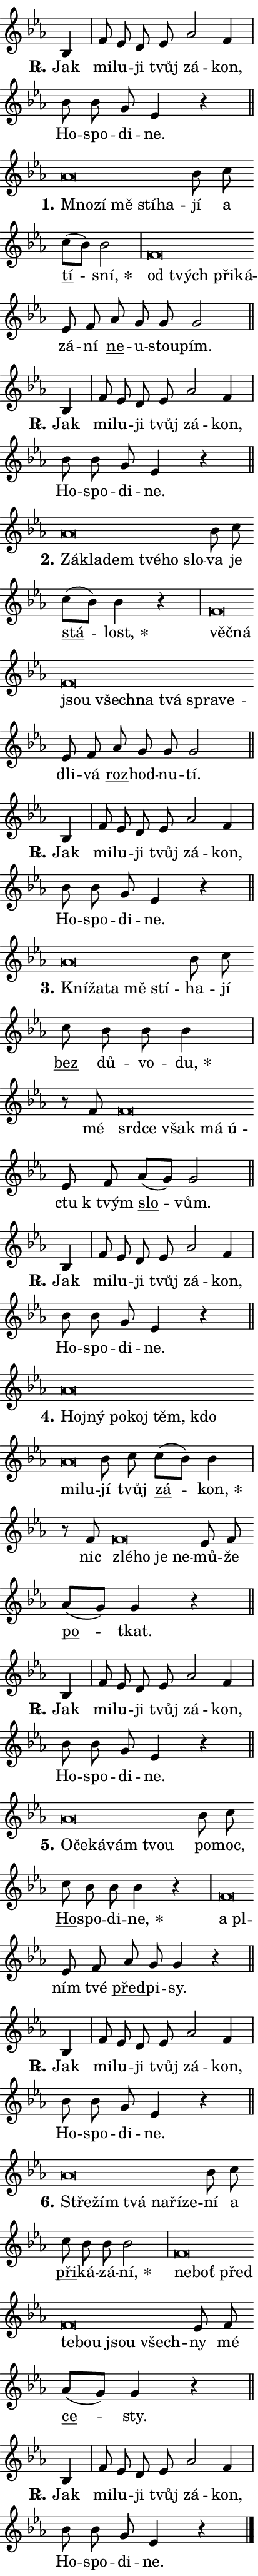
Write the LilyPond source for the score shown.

\version "2.24.0"
\header { tagline = "" }
\paper {
  indent = 0\cm
  top-margin = 0\cm
  right-margin = 0.13\cm % to fit lyric hyphens
  bottom-margin = 0\cm
  left-margin = 0\cm
  paper-width = 7\cm
  page-breaking = #ly:one-page-breaking
  system-system-spacing.basic-distance = #11
  score-system-spacing.basic-distance = #11
  ragged-last = ##f
}


%% Author: Thomas Morley
%% https://lists.gnu.org/archive/html/lilypond-user/2020-05/msg00002.html
#(define (line-position grob)
"Returns position of @var[grob} in current system:
   @code{'start}, if at first time-step
   @code{'end}, if at last time-step
   @code{'middle} otherwise
"
  (let* ((col (ly:item-get-column grob))
         (ln (ly:grob-object col 'left-neighbor))
         (rn (ly:grob-object col 'right-neighbor))
         (col-to-check-left (if (ly:grob? ln) ln col))
         (col-to-check-right (if (ly:grob? rn) rn col))
         (break-dir-left
           (and
             (ly:grob-property col-to-check-left 'non-musical #f)
             (ly:item-break-dir col-to-check-left)))
         (break-dir-right
           (and
             (ly:grob-property col-to-check-right 'non-musical #f)
             (ly:item-break-dir col-to-check-right))))
        (cond ((eqv? 1 break-dir-left) 'start)
              ((eqv? -1 break-dir-right) 'end)
              (else 'middle))))

#(define (tranparent-at-line-position vctor)
  (lambda (grob)
  "Relying on @code{line-position} select the relevant enry from @var{vctor}.
Used to determine transparency,"
    (case (line-position grob)
      ((end) (not (vector-ref vctor 0)))
      ((middle) (not (vector-ref vctor 1)))
      ((start) (not (vector-ref vctor 2))))))

noteHeadBreakVisibility =
#(define-music-function (break-visibility)(vector?)
"Makes @code{NoteHead}s transparent relying on @var{break-visibility}"
#{
  \override NoteHead.transparent =
    #(tranparent-at-line-position break-visibility)
#})

#(define delete-ledgers-for-transparent-note-heads
  (lambda (grob)
    "Reads whether a @code{NoteHead} is transparent.
If so this @code{NoteHead} is removed from @code{'note-heads} from
@var{grob}, which is supposed to be @code{LedgerLineSpanner}.
As a result ledgers are not printed for this @code{NoteHead}"
    (let* ((nhds-array (ly:grob-object grob 'note-heads))
           (nhds-list
             (if (ly:grob-array? nhds-array)
                 (ly:grob-array->list nhds-array)
                 '()))
           ;; Relies on the transparent-property being done before
           ;; Staff.LedgerLineSpanner.after-line-breaking is executed.
           ;; This is fragile ...
           (to-keep
             (remove
               (lambda (nhd)
                 (ly:grob-property nhd 'transparent #f))
               nhds-list)))
      ;; TODO find a better method to iterate over grob-arrays, similiar
      ;; to filter/remove etc for lists
      ;; For now rebuilt from scratch
      (set! (ly:grob-object grob 'note-heads)  '())
      (for-each
        (lambda (nhd)
          (ly:pointer-group-interface::add-grob grob 'note-heads nhd))
        to-keep))))

squashNotes = {
  \override NoteHead.X-extent = #'(-0.2 . 0.2)
  \override NoteHead.Y-extent = #'(-0.75 . 0)
  \override NoteHead.stencil =
    #(lambda (grob)
       (let ((pos (ly:grob-property grob 'staff-position)))
         (begin
           (if (< pos -7) (display "ERROR: Lower brevis then expected\n") (display ""))
           (if (<= pos -6) ly:text-interface::print ly:note-head::print))))
}
unSquashNotes = {
  \revert NoteHead.X-extent
  \revert NoteHead.Y-extent
  \revert NoteHead.stencil
}

hideNotes = \noteHeadBreakVisibility #begin-of-line-visible
unHideNotes = \noteHeadBreakVisibility #all-visible

% work-around for resetting accidentals
% https://lilypond.org/doc/v2.23/Documentation/notation/displaying-rhythms#unmetered-music
cadenzaMeasure = {
  \cadenzaOff
  \partial 1024 s1024
  \cadenzaOn
}

#(define-markup-command (accent layout props text) (markup?)
  "Underline accented syllable"
  (interpret-markup layout props
    #{\markup \override #'(offset . 4.3) \underline { #text }#}))

responsum = \markup \concat {
  "R" \hspace #-1.05 \path #0.1 #'((moveto 0 0.07) (lineto 0.9 0.8)) \hspace #0.05 "."
}

spaceSize = #0.6828661417322834 % exact space size for TeX Gyre Schola

\layout {
  \context {
    \Staff
    \remove "Time_signature_engraver"
    \override LedgerLineSpanner.after-line-breaking = #delete-ledgers-for-transparent-note-heads
  }
  \context {
    \Lyrics {
      \override LyricSpace.minimum-distance = \spaceSize
      \override LyricText.font-name = #"TeX Gyre Schola"
      \override LyricText.font-size = 1
      \override StanzaNumber.font-name = #"TeX Gyre Schola Bold"
      \override StanzaNumber.font-size = 1
    }
  }
  \context {
    \Score 
    \override NoteHead.text =
      #(lambda (grob) 
        (let ((pos (ly:grob-property grob 'staff-position)))
          #{\markup {
            \combine
              \halign #-0.55 \raise #(if (= pos -6) 0 0.5) \override #'(thickness . 2) \draw-line #'(3.2 . 0)
              \musicglyph "noteheads.sM1"
          }#}))
  }
}

% magnetic-lyrics.ily
%
%   written by
%     Jean Abou Samra <jean@abou-samra.fr>
%     Werner Lemberg <wl@gnu.org>
%
%   adapted by
%     Jiri Hon <jiri.hon@gmail.com>
%
% Version 2022-Apr-15

% https://www.mail-archive.com/lilypond-user@gnu.org/msg149350.html

#(define (Left_hyphen_pointer_engraver context)
   "Collect syllable-hyphen-syllable occurrences in lyrics and store
them in properties.  This engraver only looks to the left.  For
example, if the lyrics input is @code{foo -- bar}, it does the
following.

@itemize @bullet
@item
Set the @code{text} property of the @code{LyricHyphen} grob between
@q{foo} and @q{bar} to @code{foo}.

@item
Set the @code{left-hyphen} property of the @code{LyricText} grob with
text @q{foo} to the @code{LyricHyphen} grob between @q{foo} and
@q{bar}.
@end itemize

Use this auxiliary engraver in combination with the
@code{lyric-@/text::@/apply-@/magnetic-@/offset!} hook."
   (let ((hyphen #f)
         (text #f))
     (make-engraver
      (acknowledgers
       ((lyric-syllable-interface engraver grob source-engraver)
        (set! text grob)))
      (end-acknowledgers
       ((lyric-hyphen-interface engraver grob source-engraver)
        ;(when (not (grob::has-interface grob 'lyric-space-interface))
          (set! hyphen grob)));)
      ((stop-translation-timestep engraver)
       (when (and text hyphen)
         (ly:grob-set-object! text 'left-hyphen hyphen))
       (set! text #f)
       (set! hyphen #f)))))

#(define (lyric-text::apply-magnetic-offset! grob)
   "If the space between two syllables is less than the value in
property @code{LyricText@/.details@/.squash-threshold}, move the right
syllable to the left so that it gets concatenated with the left
syllable.

Use this function as a hook for
@code{LyricText@/.after-@/line-@/breaking} if the
@code{Left_@/hyphen_@/pointer_@/engraver} is active."
   (let ((hyphen (ly:grob-object grob 'left-hyphen #f)))
     (when hyphen
       (let ((left-text (ly:spanner-bound hyphen LEFT)))
         (when (grob::has-interface left-text 'lyric-syllable-interface)
           (let* ((common (ly:grob-common-refpoint grob left-text X))
                  (this-x-ext (ly:grob-extent grob common X))
                  (left-x-ext
                   (begin
                     ;; Trigger magnetism for left-text.
                     (ly:grob-property left-text 'after-line-breaking)
                     (ly:grob-extent left-text common X)))
                  ;; `delta` is the gap width between two syllables.
                  (delta (- (interval-start this-x-ext)
                            (interval-end left-x-ext)))
                  (details (ly:grob-property grob 'details))
                  (threshold (assoc-get 'squash-threshold details 0.2)))
             (when (< delta threshold)
               (let* (;; We have to manipulate the input text so that
                      ;; ligatures crossing syllable boundaries are not
                      ;; disabled.  For languages based on the Latin
                      ;; script this is essentially a beautification.
                      ;; However, for non-Western scripts it can be a
                      ;; necessity.
                      (lt (ly:grob-property left-text 'text))
                      (rt (ly:grob-property grob 'text))
                      (is-space (grob::has-interface hyphen 'lyric-space-interface))
                      (space (if is-space " " ""))
                      (extra-delta (if is-space spaceSize 0))
                      ;; Append new syllable.
                      (ltrt-space (if (and (string? lt) (string? rt))
                                (string-append lt space rt)
                                (make-concat-markup (list lt space rt))))
                      ;; Right-align `ltrt` to the right side.
                      (ltrt-space-markup (grob-interpret-markup
                               grob
                               (make-translate-markup
                                (cons (interval-length this-x-ext) 0)
                                (make-right-align-markup ltrt-space)))))
                 (begin
                   ;; Don't print `left-text`.
                   (ly:grob-set-property! left-text 'stencil #f)
                   ;; Set text and stencil (which holds all collected
                   ;; syllables so far) and shift it to the left.
                   (ly:grob-set-property! grob 'text ltrt-space)
                   (ly:grob-set-property! grob 'stencil ltrt-space-markup)
                   (ly:grob-translate-axis! grob (- (- delta extra-delta)) X))))))))))


#(define (lyric-hyphen::displace-bounds-first grob)
   ;; Make very sure this callback isn't triggered too early.
   (let ((left (ly:spanner-bound grob LEFT))
         (right (ly:spanner-bound grob RIGHT)))
     (ly:grob-property left 'after-line-breaking)
     (ly:grob-property right 'after-line-breaking)
     (ly:lyric-hyphen::print grob)))

squashThreshold = #0.4

\layout {
  \context {
    \Lyrics
    \consists #Left_hyphen_pointer_engraver
    \override LyricText.after-line-breaking =
      #lyric-text::apply-magnetic-offset!
    \override LyricHyphen.stencil = #lyric-hyphen::displace-bounds-first
    \override LyricText.details.squash-threshold = \squashThreshold
    \override LyricHyphen.minimum-distance = 0
    \override LyricHyphen.minimum-length = \squashThreshold
  }
}

squashText = \override LyricText.details.squash-threshold = 9999
unSquashText = \override LyricText.details.squash-threshold = \squashThreshold

leftText = \override LyricText.self-alignment-X = #LEFT
unLeftText = \revert LyricText.self-alignment-X

starOffset = #(lambda (grob) 
                (let ((x_offset (ly:self-alignment-interface::aligned-on-x-parent grob)))
                  (if (= x_offset 0) 0 (+ x_offset 1.2))))

star = #(define-music-function (syllable)(string?)
"Append star separator at the end of a syllable"
#{
  \once \override LyricText.X-offset = #starOffset
  \lyricmode { \markup {
    #syllable
    \override #'((font-name . "TeX Gyre Schola Bold")) \hspace #0.2 \lower #0.65 \larger "*"
  } }
#})

starAccent = #(define-music-function (syllable)(string?)
"Append star separator at the end of a syllable and make accent"
#{
  \once \override LyricText.X-offset = #starOffset
  \lyricmode { \markup {
    \accent #syllable
    \override #'((font-name . "TeX Gyre Schola Bold")) \hspace #0.2 \lower #0.65 \larger "*"
  } }
#})

breath = #(define-music-function (syllable)(string?)
"Append breathing indicator at the end of a syllable"
#{
  \lyricmode { \markup { #syllable "+" } }
#})

optionalBreath = #(define-music-function (syllable)(string?)
"Append optional breathing indicator at the end of a syllable"
#{
  \lyricmode { \markup { #syllable "(+)" } }
#})


\score {
    <<
        \new Voice = "melody" { \cadenzaOn \key es \major \relative { bes4 \cadenzaMeasure \bar "|" f'8 es d es as2 f4 \cadenzaMeasure \bar "|" bes8 bes g es4 r \cadenzaMeasure \bar "||" \break } }
        \new Lyrics \lyricsto "melody" { \lyricmode { \set stanza = \responsum
Jak mi -- lu -- ji tvůj zá -- kon, Ho -- spo -- di -- ne. } }
    >>
    \layout {}
}

\score {
    <<
        \new Voice = "melody" { \cadenzaOn \key es \major \relative { \squashNotes as'\breve*1/16 \hideNotes \breve*1/16 \bar "" \breve*1/16 \bar "" \breve*1/16 \breve*1/16 \bar "" \unHideNotes \unSquashNotes bes8 c \bar "" c[( bes)] bes2 \cadenzaMeasure \bar "|" \squashNotes f\breve*1/16 \hideNotes \breve*1/16 \bar "" \breve*1/16 \breve*1/16 \bar "" \unHideNotes \unSquashNotes es8 f \bar "" as g g g2 \cadenzaMeasure \bar "||" \break } }
        \new Lyrics \lyricsto "melody" { \lyricmode { \set stanza = "1."
\leftText Mno -- \squashText zí mě stí -- ha -- \unLeftText \unSquashText jí a \markup \accent tí -- \star sní, \leftText od \squashText tvých při -- ká -- \unLeftText \unSquashText zá -- ní \markup \accent ne -- u -- stou -- pím. } }
    >>
    \layout {}
}

\score {
    <<
        \new Voice = "melody" { \cadenzaOn \key es \major \relative { bes4 \cadenzaMeasure \bar "|" f'8 es d es as2 f4 \cadenzaMeasure \bar "|" bes8 bes g es4 r \cadenzaMeasure \bar "||" \break } }
        \new Lyrics \lyricsto "melody" { \lyricmode { \set stanza = \responsum
Jak mi -- lu -- ji tvůj zá -- kon, Ho -- spo -- di -- ne. } }
    >>
    \layout {}
}

\score {
    <<
        \new Voice = "melody" { \cadenzaOn \key es \major \relative { \squashNotes as'\breve*1/16 \hideNotes \breve*1/16 \bar "" \breve*1/16 \bar "" \breve*1/16 \bar "" \breve*1/16 \breve*1/16 \bar "" \unHideNotes \unSquashNotes bes8 c \bar "" c[( bes)] bes4 r \cadenzaMeasure \bar "|" \squashNotes f\breve*1/16 \hideNotes \breve*1/16 \bar "" \breve*1/16 \bar "" \breve*1/16 \bar "" \breve*1/16 \bar "" \breve*1/16 \bar "" \breve*1/16 \breve*1/16 \bar "" \unHideNotes \unSquashNotes es8 f \bar "" as g g g2 \cadenzaMeasure \bar "||" \break } }
        \new Lyrics \lyricsto "melody" { \lyricmode { \set stanza = "2."
\leftText Zá -- \squashText kla -- dem tvé -- ho slo -- \unLeftText \unSquashText va je \markup \accent stá -- \star lost, \leftText věč -- \squashText ná jsou všech -- na tvá spra -- ve -- \unLeftText \unSquashText dli -- vá \markup \accent roz -- hod -- nu -- tí. } }
    >>
    \layout {}
}

\score {
    <<
        \new Voice = "melody" { \cadenzaOn \key es \major \relative { bes4 \cadenzaMeasure \bar "|" f'8 es d es as2 f4 \cadenzaMeasure \bar "|" bes8 bes g es4 r \cadenzaMeasure \bar "||" \break } }
        \new Lyrics \lyricsto "melody" { \lyricmode { \set stanza = \responsum
Jak mi -- lu -- ji tvůj zá -- kon, Ho -- spo -- di -- ne. } }
    >>
    \layout {}
}

\score {
    <<
        \new Voice = "melody" { \cadenzaOn \key es \major \relative { \squashNotes as'\breve*1/16 \hideNotes \breve*1/16 \bar "" \breve*1/16 \bar "" \breve*1/16 \breve*1/16 \bar "" \unHideNotes \unSquashNotes bes8 c \bar "" c bes bes bes4 \cadenzaMeasure \bar "|" r8 f8 \squashNotes f\breve*1/16 \hideNotes \breve*1/16 \bar "" \breve*1/16 \bar "" \breve*1/16 \breve*1/16 \bar "" \unHideNotes \unSquashNotes es8 f \bar "" as[( g)] g2 \cadenzaMeasure \bar "||" \break } }
        \new Lyrics \lyricsto "melody" { \lyricmode { \set stanza = "3."
\leftText Kní -- \squashText ža -- ta mě stí -- \unLeftText \unSquashText ha -- jí \markup \accent bez dů -- vo -- \star du, mé \leftText srd -- \squashText ce však má ú -- \unLeftText \unSquashText ctu "k tvým" \markup \accent slo -- vům. } }
    >>
    \layout {}
}

\score {
    <<
        \new Voice = "melody" { \cadenzaOn \key es \major \relative { bes4 \cadenzaMeasure \bar "|" f'8 es d es as2 f4 \cadenzaMeasure \bar "|" bes8 bes g es4 r \cadenzaMeasure \bar "||" \break } }
        \new Lyrics \lyricsto "melody" { \lyricmode { \set stanza = \responsum
Jak mi -- lu -- ji tvůj zá -- kon, Ho -- spo -- di -- ne. } }
    >>
    \layout {}
}

\score {
    <<
        \new Voice = "melody" { \cadenzaOn \key es \major \relative { \squashNotes as'\breve*1/16 \hideNotes \breve*1/16 \bar "" \breve*1/16 \bar "" \breve*1/16 \bar "" \breve*1/16 \bar "" \breve*1/16 \bar "" \breve*1/16 \breve*1/16 \bar "" \unHideNotes \unSquashNotes bes8 c \bar "" c[( bes)] bes4 \cadenzaMeasure \bar "|" r8 f8 \squashNotes f\breve*1/16 \hideNotes \breve*1/16 \bar "" \breve*1/16 \breve*1/16 \bar "" \unHideNotes \unSquashNotes es8 f \bar "" as[( g)] g4 r \cadenzaMeasure \bar "||" \break } }
        \new Lyrics \lyricsto "melody" { \lyricmode { \set stanza = "4."
\leftText Hoj -- \squashText ný po -- koj těm, kdo mi -- lu -- \unLeftText \unSquashText jí tvůj \markup \accent zá -- \star kon, nic \leftText zlé -- \squashText ho je ne -- \unLeftText \unSquashText mů -- že \markup \accent po -- tkat. } }
    >>
    \layout {}
}

\score {
    <<
        \new Voice = "melody" { \cadenzaOn \key es \major \relative { bes4 \cadenzaMeasure \bar "|" f'8 es d es as2 f4 \cadenzaMeasure \bar "|" bes8 bes g es4 r \cadenzaMeasure \bar "||" \break } }
        \new Lyrics \lyricsto "melody" { \lyricmode { \set stanza = \responsum
Jak mi -- lu -- ji tvůj zá -- kon, Ho -- spo -- di -- ne. } }
    >>
    \layout {}
}

\score {
    <<
        \new Voice = "melody" { \cadenzaOn \key es \major \relative { \squashNotes as'\breve*1/16 \hideNotes \breve*1/16 \bar "" \breve*1/16 \bar "" \breve*1/16 \breve*1/16 \bar "" \unHideNotes \unSquashNotes bes8 c \bar "" c bes bes bes4 r \cadenzaMeasure \bar "|" \squashNotes f\breve*1/16 \hideNotes \breve*1/16 \bar "" \unHideNotes \unSquashNotes es8 f \bar "" as g g4 r \cadenzaMeasure \bar "||" \break } }
        \new Lyrics \lyricsto "melody" { \lyricmode { \set stanza = "5."
\leftText O -- \squashText če -- ká -- vám tvou \unLeftText \unSquashText po -- moc, \markup \accent Ho -- spo -- di -- \star ne, \leftText a \squashText pl -- \unLeftText \unSquashText ním tvé \markup \accent před -- pi -- sy. } }
    >>
    \layout {}
}

\score {
    <<
        \new Voice = "melody" { \cadenzaOn \key es \major \relative { bes4 \cadenzaMeasure \bar "|" f'8 es d es as2 f4 \cadenzaMeasure \bar "|" bes8 bes g es4 r \cadenzaMeasure \bar "||" \break } }
        \new Lyrics \lyricsto "melody" { \lyricmode { \set stanza = \responsum
Jak mi -- lu -- ji tvůj zá -- kon, Ho -- spo -- di -- ne. } }
    >>
    \layout {}
}

\score {
    <<
        \new Voice = "melody" { \cadenzaOn \key es \major \relative { \squashNotes as'\breve*1/16 \hideNotes \breve*1/16 \bar "" \breve*1/16 \bar "" \breve*1/16 \bar "" \breve*1/16 \breve*1/16 \bar "" \unHideNotes \unSquashNotes bes8 c \bar "" c bes bes bes2 \cadenzaMeasure \bar "|" \squashNotes f\breve*1/16 \hideNotes \breve*1/16 \bar "" \breve*1/16 \bar "" \breve*1/16 \bar "" \breve*1/16 \bar "" \breve*1/16 \breve*1/16 \bar "" \unHideNotes \unSquashNotes es8 f \bar "" as[( g)] g4 r \cadenzaMeasure \bar "||" \break } }
        \new Lyrics \lyricsto "melody" { \lyricmode { \set stanza = "6."
\leftText Stře -- \squashText žím tvá na -- ří -- ze -- \unLeftText \unSquashText ní a \markup \accent při -- ká -- zá -- \star ní, \leftText ne -- \squashText boť před te -- bou jsou všech -- \unLeftText \unSquashText ny mé \markup \accent ce -- sty. } }
    >>
    \layout {}
}

\score {
    <<
        \new Voice = "melody" { \cadenzaOn \key es \major \relative { bes4 \cadenzaMeasure \bar "|" f'8 es d es as2 f4 \cadenzaMeasure \bar "|" bes8 bes g es4 r \cadenzaMeasure \bar "||" \break } \bar "|." }
        \new Lyrics \lyricsto "melody" { \lyricmode { \set stanza = \responsum
Jak mi -- lu -- ji tvůj zá -- kon, Ho -- spo -- di -- ne. } }
    >>
    \layout {}
}
